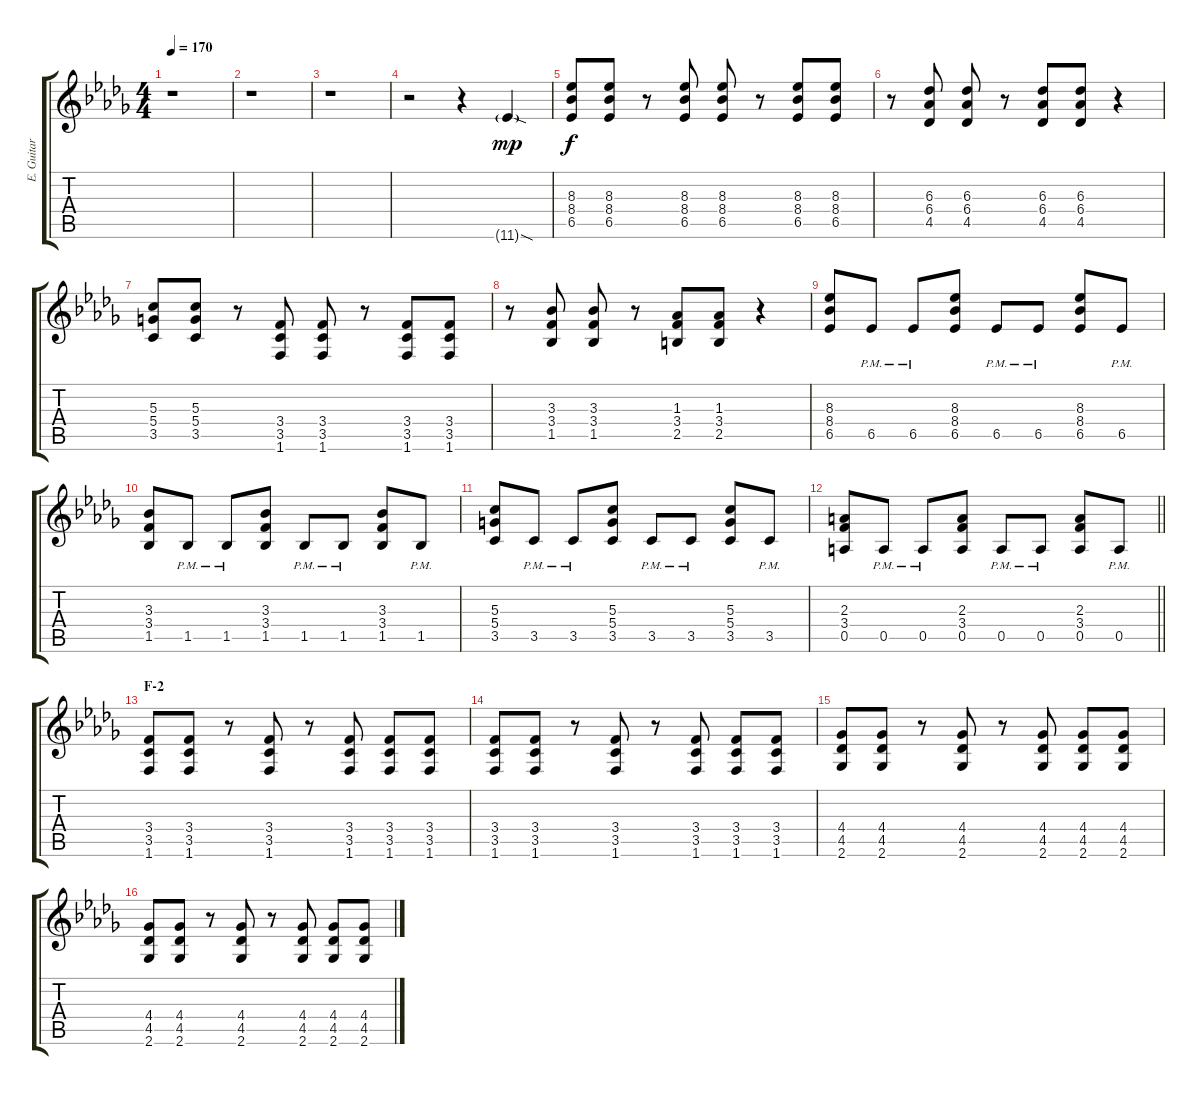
\track ("E. Guitar I" "E. Guitar ") {instrument overdrivenguitar}
\staff {score tabs}
\tuning (E4 B3 G3 D3 A2 E2) {hide}
\ts (4 4)
\tempo 170
\clef g2
\ks db
r.1{dy f} |
r.1 |
r.1 |
r.2 r.4 11.6{sod g}.4{dy mp} |
(8.3 8.4 6.5).8{dy f} (8.3 8.4 6.5).8 r.8 (8.3 8.4 6.5).8 (8.3 8.4 6.5).8 r.8 (8.3 8.4 6.5).8 (8.3 8.4 6.5).8 |
r.8 (6.3 6.4 4.5).8 (6.3 6.4 4.5).8 r.8 (6.3 6.4 4.5).8 (6.3 6.4 4.5).8 r.4 |
(5.3 5.4 3.5).8 (5.3 5.4 3.5).8 r.8 (3.4 3.5 1.6).8 (3.4 3.5 1.6).8 r.8 (3.4 3.5 1.6).8 (3.4 3.5 1.6).8 |
r.8 (3.3 3.4 1.5).8 (3.3 3.4 1.5).8 r.8 (1.3 3.4 2.5).8 (1.3 3.4 2.5).8 r.4 |
(8.3 8.4 6.5).8 6.5{pm}.8 6.5{pm}.8 (8.3 8.4 6.5).8 6.5{pm}.8 6.5{pm}.8 (8.3 8.4 6.5).8 6.5{pm}.8 |
(3.3 3.4 1.5).8 1.5{pm}.8 1.5{pm}.8 (3.3 3.4 1.5).8 1.5{pm}.8 1.5{pm}.8 (3.3 3.4 1.5).8 1.5{pm}.8 |
(5.3 5.4 3.5).8 3.5{pm}.8 3.5{pm}.8 (5.3 5.4 3.5).8 3.5{pm}.8 3.5{pm}.8 (5.3 5.4 3.5).8 3.5{pm}.8 |
\barLineRight lightlight
(2.3 3.4 0.5).8 0.5{pm}.8 0.5{pm}.8 (2.3 3.4 0.5).8 0.5{pm}.8 0.5{pm}.8 (2.3 3.4 0.5).8 0.5{pm}.8 |
\section ("" "F-2")
(3.4 3.5 1.6).8 (3.4 3.5 1.6).8 r.8 (3.4 3.5 1.6).8 r.8 (3.4 3.5 1.6).8 (3.4 3.5 1.6).8 (3.4 3.5 1.6).8 |
(3.4 3.5 1.6).8 (3.4 3.5 1.6).8 r.8 (3.4 3.5 1.6).8 r.8 (3.4 3.5 1.6).8 (3.4 3.5 1.6).8 (3.4 3.5 1.6).8 |
(4.4 4.5 2.6).8 (4.4 4.5 2.6).8 r.8 (4.4 4.5 2.6).8 r.8 (4.4 4.5 2.6).8 (4.4 4.5 2.6).8 (4.4 4.5 2.6).8 |
(4.4 4.5 2.6).8 (4.4 4.5 2.6).8 r.8 (4.4 4.5 2.6).8 r.8 (4.4 4.5 2.6).8 (4.4 4.5 2.6).8 (4.4 4.5 2.6).8
